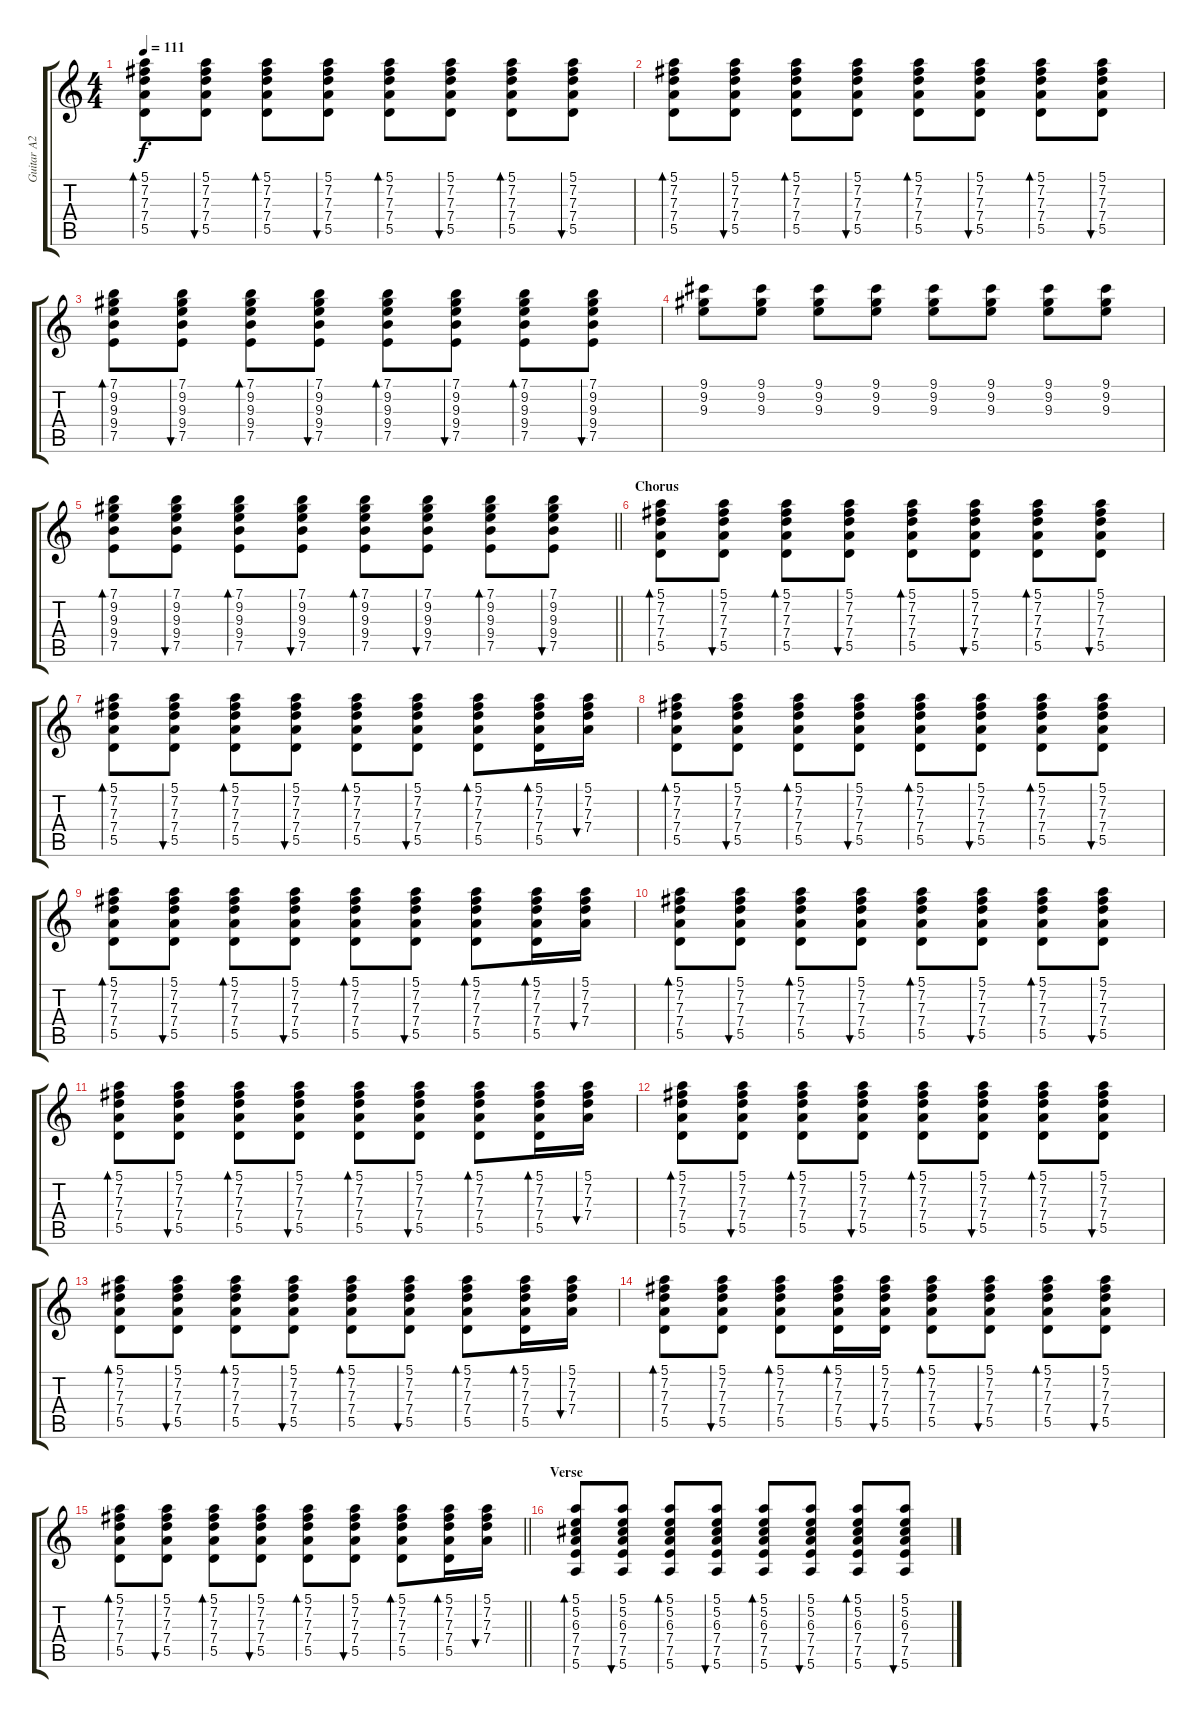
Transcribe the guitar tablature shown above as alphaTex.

\track ("Guitar A2 RSE" "Guitar A2 ") {instrument acousticguitarsteel}
\staff {score tabs}
\tuning (E4 B3 G3 D3 A2 E2) {hide}
\ts (4 4)
\tempo 111
\clef g2
\ks c
(5.1 7.2 7.3 7.4 5.5).8{bd 30 dy f} (5.1 7.2 7.3 7.4 5.5).8{bu 30} (5.1 7.2 7.3 7.4 5.5).8{bd 30} (5.1 7.2 7.3 7.4 5.5).8{bu 30} (5.1 7.2 7.3 7.4 5.5).8{bd 30} (5.1 7.2 7.3 7.4 5.5).8{bu 30} (5.1 7.2 7.3 7.4 5.5).8{bd 30} (5.1 7.2 7.3 7.4 5.5).8{bu 30} |
(5.1 7.2 7.3 7.4 5.5).8{bd 30} (5.1 7.2 7.3 7.4 5.5).8{bu 30} (5.1 7.2 7.3 7.4 5.5).8{bd 30} (5.1 7.2 7.3 7.4 5.5).8{bu 30} (5.1 7.2 7.3 7.4 5.5).8{bd 30} (5.1 7.2 7.3 7.4 5.5).8{bu 30} (5.1 7.2 7.3 7.4 5.5).8{bd 30} (5.1 7.2 7.3 7.4 5.5).8{bu 30} |
(7.1 9.2 9.3 9.4 7.5).8{bd 30} (7.1 9.2 9.3 9.4 7.5).8{bu 30} (7.1 9.2 9.3 9.4 7.5).8{bd 30} (7.1 9.2 9.3 9.4 7.5).8{bu 30} (7.1 9.2 9.3 9.4 7.5).8{bd 30} (7.1 9.2 9.3 9.4 7.5).8{bu 30} (7.1 9.2 9.3 9.4 7.5).8{bd 30} (7.1 9.2 9.3 9.4 7.5).8{bu 30} |
(9.1 9.2 9.3).8 (9.1 9.2 9.3).8 (9.1 9.2 9.3).8 (9.1 9.2 9.3).8 (9.1 9.2 9.3).8 (9.1 9.2 9.3).8 (9.1 9.2 9.3).8 (9.1 9.2 9.3).8 |
\barLineRight lightlight
(7.1 9.2 9.3 9.4 7.5).8{bd 30} (7.1 9.2 9.3 9.4 7.5).8{bu 30} (7.1 9.2 9.3 9.4 7.5).8{bd 30} (7.1 9.2 9.3 9.4 7.5).8{bu 30} (7.1 9.2 9.3 9.4 7.5).8{bd 30} (7.1 9.2 9.3 9.4 7.5).8{bu 30} (7.1 9.2 9.3 9.4 7.5).8{bd 30} (7.1 9.2 9.3 9.4 7.5).8{bu 30} |
\section ("" "Chorus")
(5.1 7.2 7.3 7.4 5.5).8{bd 30} (5.1 7.2 7.3 7.4 5.5).8{bu 30} (5.1 7.2 7.3 7.4 5.5).8{bd 30} (5.1 7.2 7.3 7.4 5.5).8{bu 30} (5.1 7.2 7.3 7.4 5.5).8{bd 30} (5.1 7.2 7.3 7.4 5.5).8{bu 30} (5.1 7.2 7.3 7.4 5.5).8{bd 30} (5.1 7.2 7.3 7.4 5.5).8{bu 30} |
(5.1 7.2 7.3 7.4 5.5).8{bd 30} (5.1 7.2 7.3 7.4 5.5).8{bu 30} (5.1 7.2 7.3 7.4 5.5).8{bd 30} (5.1 7.2 7.3 7.4 5.5).8{bu 30} (5.1 7.2 7.3 7.4 5.5).8{bd 30} (5.1 7.2 7.3 7.4 5.5).8{bu 30} (5.1 7.2 7.3 7.4 5.5).8{bd 30} (5.1 7.2 7.3 7.4 5.5).16{bd 30} (5.1 7.2 7.3 7.4).16{bu 30} |
(5.1 7.2 7.3 7.4 5.5).8{bd 30} (5.1 7.2 7.3 7.4 5.5).8{bu 30} (5.1 7.2 7.3 7.4 5.5).8{bd 30} (5.1 7.2 7.3 7.4 5.5).8{bu 30} (5.1 7.2 7.3 7.4 5.5).8{bd 30} (5.1 7.2 7.3 7.4 5.5).8{bu 30} (5.1 7.2 7.3 7.4 5.5).8{bd 30} (5.1 7.2 7.3 7.4 5.5).8{bu 30} |
(5.1 7.2 7.3 7.4 5.5).8{bd 30} (5.1 7.2 7.3 7.4 5.5).8{bu 30} (5.1 7.2 7.3 7.4 5.5).8{bd 30} (5.1 7.2 7.3 7.4 5.5).8{bu 30} (5.1 7.2 7.3 7.4 5.5).8{bd 30} (5.1 7.2 7.3 7.4 5.5).8{bu 30} (5.1 7.2 7.3 7.4 5.5).8{bd 30} (5.1 7.2 7.3 7.4 5.5).16{bd 30} (5.1 7.2 7.3 7.4).16{bu 30} |
(5.1 7.2 7.3 7.4 5.5).8{bd 30} (5.1 7.2 7.3 7.4 5.5).8{bu 30} (5.1 7.2 7.3 7.4 5.5).8{bd 30} (5.1 7.2 7.3 7.4 5.5).8{bu 30} (5.1 7.2 7.3 7.4 5.5).8{bd 30} (5.1 7.2 7.3 7.4 5.5).8{bu 30} (5.1 7.2 7.3 7.4 5.5).8{bd 30} (5.1 7.2 7.3 7.4 5.5).8{bu 30} |
(5.1 7.2 7.3 7.4 5.5).8{bd 30} (5.1 7.2 7.3 7.4 5.5).8{bu 30} (5.1 7.2 7.3 7.4 5.5).8{bd 30} (5.1 7.2 7.3 7.4 5.5).8{bu 30} (5.1 7.2 7.3 7.4 5.5).8{bd 30} (5.1 7.2 7.3 7.4 5.5).8{bu 30} (5.1 7.2 7.3 7.4 5.5).8{bd 30} (5.1 7.2 7.3 7.4 5.5).16{bd 30} (5.1 7.2 7.3 7.4).16{bu 30} |
(5.1 7.2 7.3 7.4 5.5).8{bd 30} (5.1 7.2 7.3 7.4 5.5).8{bu 30} (5.1 7.2 7.3 7.4 5.5).8{bd 30} (5.1 7.2 7.3 7.4 5.5).8{bu 30} (5.1 7.2 7.3 7.4 5.5).8{bd 30} (5.1 7.2 7.3 7.4 5.5).8{bu 30} (5.1 7.2 7.3 7.4 5.5).8{bd 30} (5.1 7.2 7.3 7.4 5.5).8{bu 30} |
(5.1 7.2 7.3 7.4 5.5).8{bd 30} (5.1 7.2 7.3 7.4 5.5).8{bu 30} (5.1 7.2 7.3 7.4 5.5).8{bd 30} (5.1 7.2 7.3 7.4 5.5).8{bu 30} (5.1 7.2 7.3 7.4 5.5).8{bd 30} (5.1 7.2 7.3 7.4 5.5).8{bu 30} (5.1 7.2 7.3 7.4 5.5).8{bd 30} (5.1 7.2 7.3 7.4 5.5).16{bd 30} (5.1 7.2 7.3 7.4).16{bu 30} |
(5.1 7.2 7.3 7.4 5.5).8{bd 30} (5.1 7.2 7.3 7.4 5.5).8{bu 30} (5.1 7.2 7.3 7.4 5.5).8{bd 30} (5.1 7.2 7.3 7.4 5.5).16{bd 30} (5.1 7.2 7.3 7.4 5.5).16{bu 30} (5.1 7.2 7.3 7.4 5.5).8{bd 30} (5.1 7.2 7.3 7.4 5.5).8{bu 30} (5.1 7.2 7.3 7.4 5.5).8{bd 30} (5.1 7.2 7.3 7.4 5.5).8{bu 30} |
\barLineRight lightlight
(5.1 7.2 7.3 7.4 5.5).8{bd 30} (5.1 7.2 7.3 7.4 5.5).8{bu 30} (5.1 7.2 7.3 7.4 5.5).8{bd 30} (5.1 7.2 7.3 7.4 5.5).8{bu 30} (5.1 7.2 7.3 7.4 5.5).8{bd 30} (5.1 7.2 7.3 7.4 5.5).8{bu 30} (5.1 7.2 7.3 7.4 5.5).8{bd 30} (5.1 7.2 7.3 7.4 5.5).16{bd 30} (5.1 7.2 7.3 7.4).16{bu 30} |
\section ("" "Verse")
(5.1 5.2 6.3 7.4 7.5 5.6).8{bd 30} (5.1 5.2 6.3 7.4 7.5 5.6).8{bu 30} (5.1 5.2 6.3 7.4 7.5 5.6).8{bd 30} (5.1 5.2 6.3 7.4 7.5 5.6).8{bu 30} (5.1 5.2 6.3 7.4 7.5 5.6).8{bd 30} (5.1 5.2 6.3 7.4 7.5 5.6).8{bu 30} (5.1 5.2 6.3 7.4 7.5 5.6).8{bd 30} (5.1 5.2 6.3 7.4 7.5 5.6).8{bu 30}
